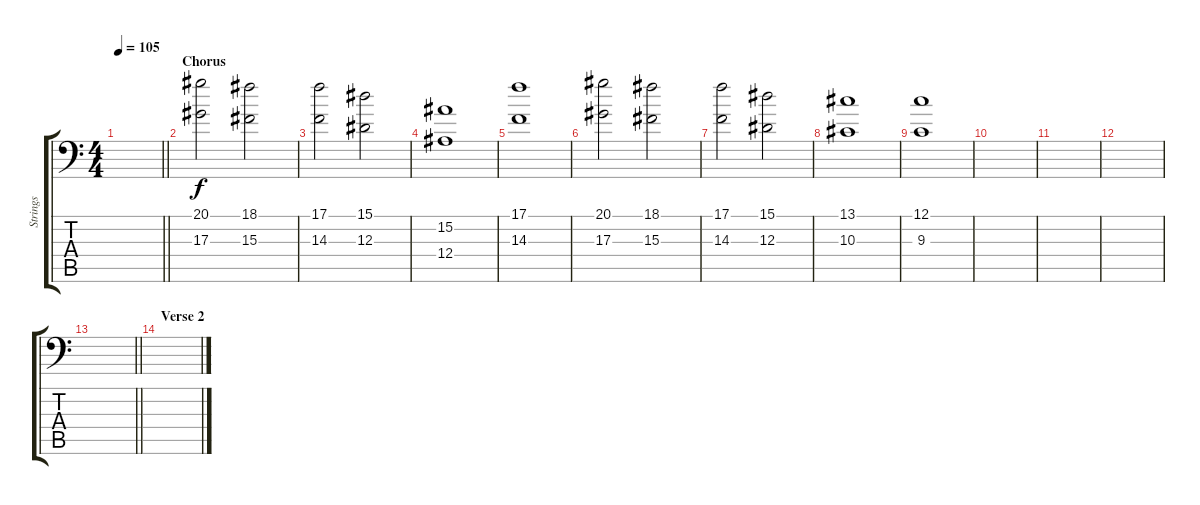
\track ("Strings" "Strings") {instrument stringensemble2}
\staff {score tabs}
\tuning (C4 G3 Eb3 Bb2 F2 Bb1) {hide}
\ts (4 4)
\tempo 105
\clef f4
\barLineRight lightlight
\ks c
|
\section ("" "Chorus")
(20.1 17.3).2 (18.1 15.3).2 |
(17.1 14.3).2 (15.1 12.3).2 |
(15.2 12.4).1 |
(17.1 14.3).1 |
(20.1 17.3).2 (18.1 15.3).2 |
(17.1 14.3).2 (15.1 12.3).2 |
(13.1 10.3).1 |
(12.1 9.3).1 |
|
|
|
\barLineRight lightlight
|
\section ("" "Verse 2")
